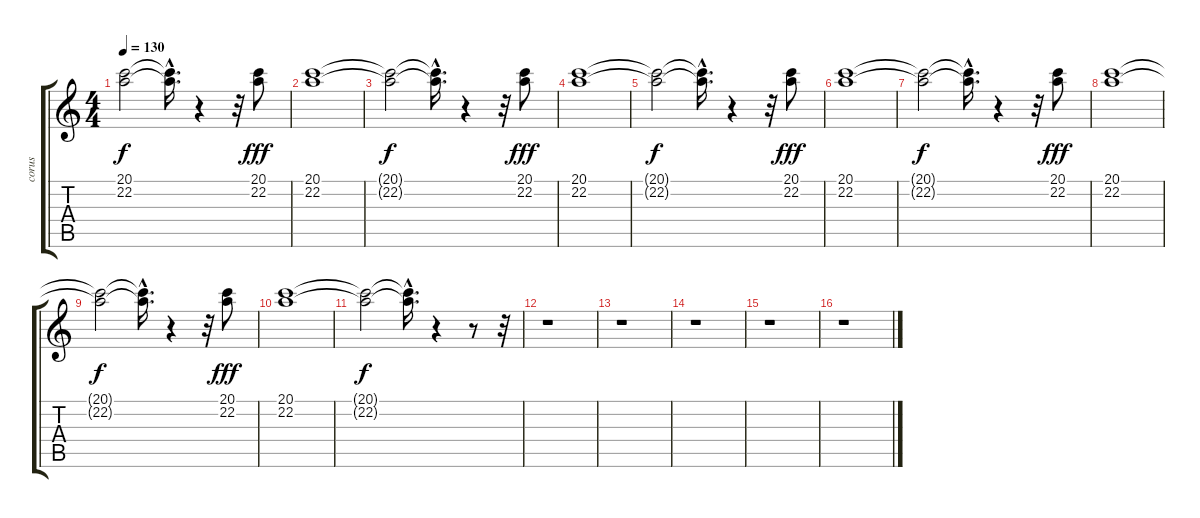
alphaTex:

\track ("corus" "corus") {instrument synthvoice}
\staff {score tabs}
\tuning (E4 B3 G3 D3 A2 E2) {hide}
\ts (4 4)
\tempo 130
\clef g2
\ks c
(20.1{t} 22.2{t}).2{dy f} (20.1{hac t} 22.2{hac t}).16{d} r.4 r.32 (20.1 22.2).8{dy fff} |
(20.1 22.2).1 |
(20.1{t} 22.2{t}).2{dy f} (20.1{hac t} 22.2{hac t}).16{d} r.4 r.32 (20.1 22.2).8{dy fff} |
(20.1 22.2).1 |
(20.1{t} 22.2{t}).2{dy f} (20.1{hac t} 22.2{hac t}).16{d} r.4 r.32 (20.1 22.2).8{dy fff} |
(20.1 22.2).1 |
(20.1{t} 22.2{t}).2{dy f} (20.1{hac t} 22.2{hac t}).16{d} r.4 r.32 (20.1 22.2).8{dy fff} |
(20.1 22.2).1 |
(20.1{t} 22.2{t}).2{dy f} (20.1{hac t} 22.2{hac t}).16{d} r.4 r.32 (20.1 22.2).8{dy fff} |
(20.1 22.2).1 |
(20.1{t} 22.2{t}).2{dy f} (20.1{hac t} 22.2{hac t}).16{d} r.4 r.8 r.32 |
r.1 |
r.1 |
r.1 |
r.1 |
r.1
